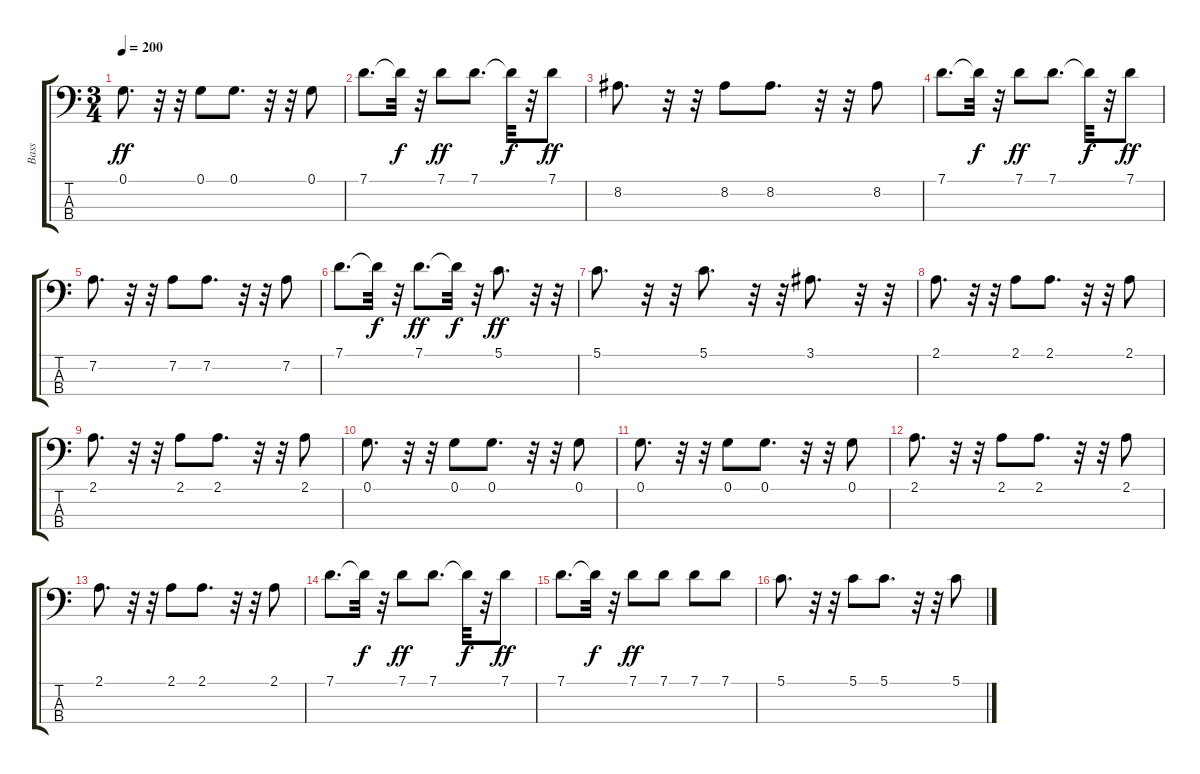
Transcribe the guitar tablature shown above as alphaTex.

\track ("Bass" "Bass") {instrument electricbassfinger}
\staff {score tabs}
\tuning (G2 D2 A1 E1) {hide}
\ts (3 4)
\tempo 200
\clef f4
\ks c
0.1.8{d dy ff} r.32 r.32 0.1.8 0.1.8{d} r.32 r.32 0.1.8 |
7.1.8{d} 7.1{t}.32{dy f} r.32 7.1.8{dy ff} 7.1.8{d} 7.1{t}.32{dy f} r.32 7.1.8{dy ff} |
8.2.8{d} r.32 r.32 8.2.8 8.2.8{d} r.32 r.32 8.2.8 |
7.1.8{d} 7.1{t}.32{dy f} r.32 7.1.8{dy ff} 7.1.8{d} 7.1{t}.32{dy f} r.32 7.1.8{dy ff} |
7.2.8{d} r.32 r.32 7.2.8 7.2.8{d} r.32 r.32 7.2.8 |
7.1.8{d} 7.1{t}.32{dy f} r.32 7.1.8{d dy ff} 7.1{t}.32{dy f} r.32 5.1.8{d dy ff} r.32 r.32 |
5.1.8{d} r.32 r.32 5.1.8{d} r.32 r.32 3.1.8{d} r.32 r.32 |
2.1.8{d} r.32 r.32 2.1.8 2.1.8{d} r.32 r.32 2.1.8 |
2.1.8{d} r.32 r.32 2.1.8 2.1.8{d} r.32 r.32 2.1.8 |
0.1.8{d} r.32 r.32 0.1.8 0.1.8{d} r.32 r.32 0.1.8 |
0.1.8{d} r.32 r.32 0.1.8 0.1.8{d} r.32 r.32 0.1.8 |
2.1.8{d} r.32 r.32 2.1.8 2.1.8{d} r.32 r.32 2.1.8 |
2.1.8{d} r.32 r.32 2.1.8 2.1.8{d} r.32 r.32 2.1.8 |
7.1.8{d} 7.1{t}.32{dy f} r.32 7.1.8{dy ff} 7.1.8{d} 7.1{t}.32{dy f} r.32 7.1.8{dy ff} |
7.1.8{d} 7.1{t}.32{dy f} r.32 7.1.8{dy ff} 7.1.8 7.1.8 7.1.8 |
5.1.8{d} r.32 r.32 5.1.8 5.1.8{d} r.32 r.32 5.1.8
